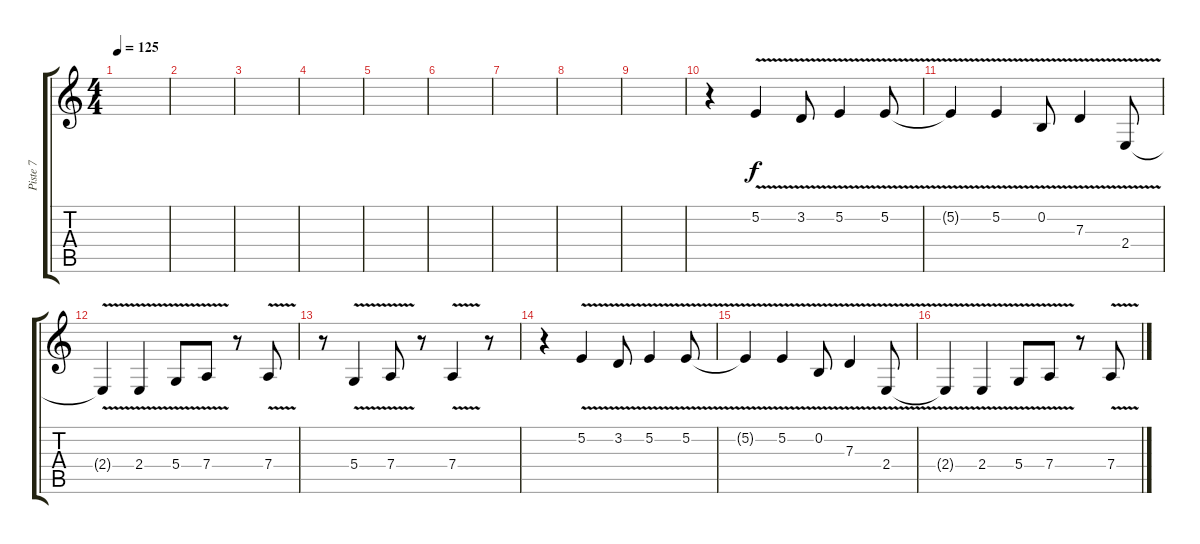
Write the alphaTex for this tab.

\track ("Piste 7" "Piste 7") {instrument englishhorn}
\staff {score tabs}
\tuning (E4 B3 G3 D3 A2 E2) {hide}
\ts (4 4)
\tempo 125
\clef g2
\ks c
|
|
|
|
|
|
|
|
|
r.4 5.2{v}.4 3.2{v}.8 5.2{v}.4 5.2{v}.8 |
5.2{t}.4 5.2{v}.4 0.2{v}.8 7.3{v}.4 2.4{v}.8 |
2.4{t}.4 2.4{v}.4 5.4{v}.8 7.4{v}.8 r.8 7.4{v}.8 |
r.8 5.4{v}.4 7.4{v}.8 r.8 7.4{v}.4 r.8 |
r.4 5.2{v}.4 3.2{v}.8 5.2{v}.4 5.2{v}.8 |
5.2{t}.4 5.2{v}.4 0.2{v}.8 7.3{v}.4 2.4{v}.8 |
2.4{t}.4 2.4{v}.4 5.4{v}.8 7.4{v}.8 r.8 7.4{v}.8
